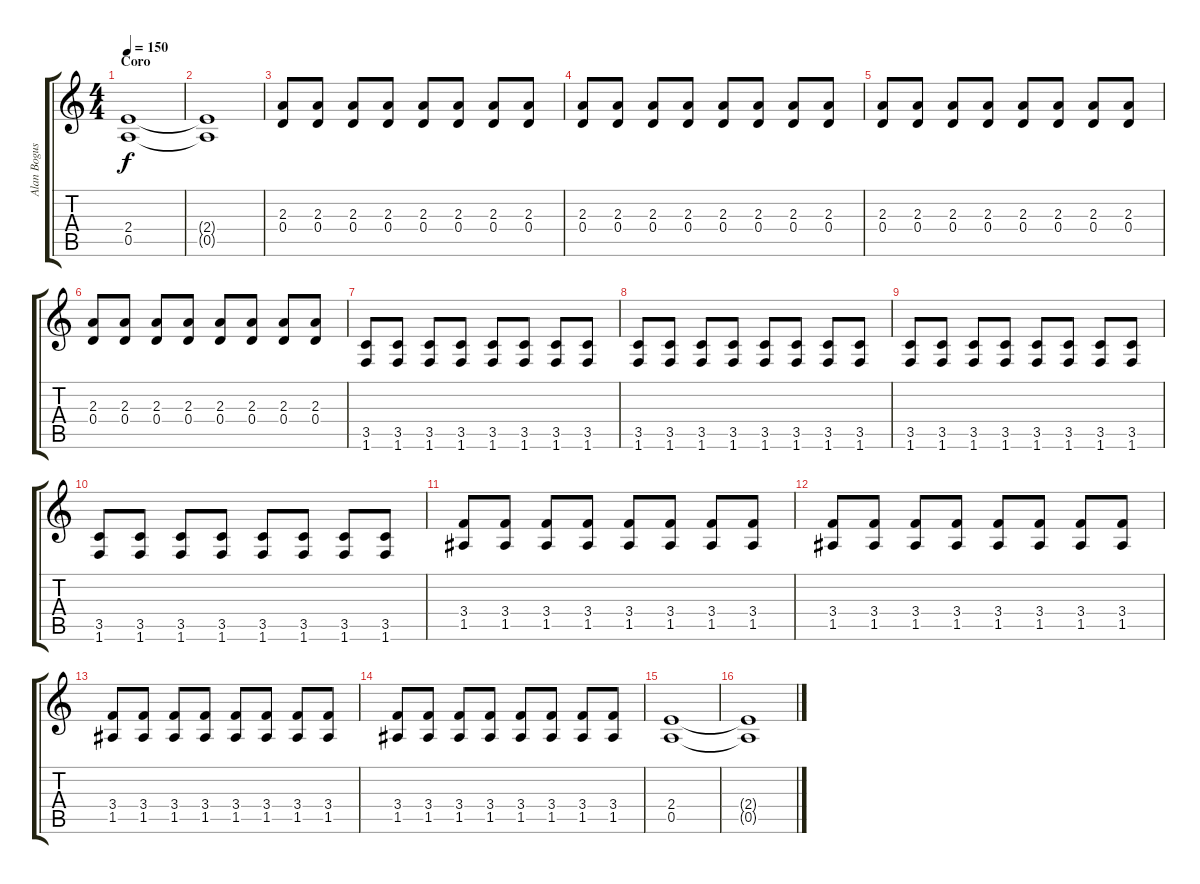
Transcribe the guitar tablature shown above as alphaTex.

\track ("Alan Boguslavsky" "Alan Bogus") {instrument distortionguitar}
\staff {score tabs}
\tuning (E4 B3 G3 D3 A2 E2) {hide}
\ts (4 4)
\section ("" "Coro")
\tempo 150
\clef g2
\ks c
(2.4 0.5).1{dy f} |
(2.4{t} 0.5{t}).1 |
(2.3 0.4).8 (2.3 0.4).8 (2.3 0.4).8 (2.3 0.4).8 (2.3 0.4).8 (2.3 0.4).8 (2.3 0.4).8 (2.3 0.4).8 |
(2.3 0.4).8 (2.3 0.4).8 (2.3 0.4).8 (2.3 0.4).8 (2.3 0.4).8 (2.3 0.4).8 (2.3 0.4).8 (2.3 0.4).8 |
(2.3 0.4).8 (2.3 0.4).8 (2.3 0.4).8 (2.3 0.4).8 (2.3 0.4).8 (2.3 0.4).8 (2.3 0.4).8 (2.3 0.4).8 |
(2.3 0.4).8 (2.3 0.4).8 (2.3 0.4).8 (2.3 0.4).8 (2.3 0.4).8 (2.3 0.4).8 (2.3 0.4).8 (2.3 0.4).8 |
(3.5 1.6).8 (3.5 1.6).8 (3.5 1.6).8 (3.5 1.6).8 (3.5 1.6).8 (3.5 1.6).8 (3.5 1.6).8 (3.5 1.6).8 |
(3.5 1.6).8 (3.5 1.6).8 (3.5 1.6).8 (3.5 1.6).8 (3.5 1.6).8 (3.5 1.6).8 (3.5 1.6).8 (3.5 1.6).8 |
(3.5 1.6).8 (3.5 1.6).8 (3.5 1.6).8 (3.5 1.6).8 (3.5 1.6).8 (3.5 1.6).8 (3.5 1.6).8 (3.5 1.6).8 |
(3.5 1.6).8 (3.5 1.6).8 (3.5 1.6).8 (3.5 1.6).8 (3.5 1.6).8 (3.5 1.6).8 (3.5 1.6).8 (3.5 1.6).8 |
(3.4 1.5).8 (3.4 1.5).8 (3.4 1.5).8 (3.4 1.5).8 (3.4 1.5).8 (3.4 1.5).8 (3.4 1.5).8 (3.4 1.5).8 |
(3.4 1.5).8 (3.4 1.5).8 (3.4 1.5).8 (3.4 1.5).8 (3.4 1.5).8 (3.4 1.5).8 (3.4 1.5).8 (3.4 1.5).8 |
(3.4 1.5).8 (3.4 1.5).8 (3.4 1.5).8 (3.4 1.5).8 (3.4 1.5).8 (3.4 1.5).8 (3.4 1.5).8 (3.4 1.5).8 |
(3.4 1.5).8 (3.4 1.5).8 (3.4 1.5).8 (3.4 1.5).8 (3.4 1.5).8 (3.4 1.5).8 (3.4 1.5).8 (3.4 1.5).8 |
(2.4 0.5).1 |
(2.4{t} 0.5{t}).1
